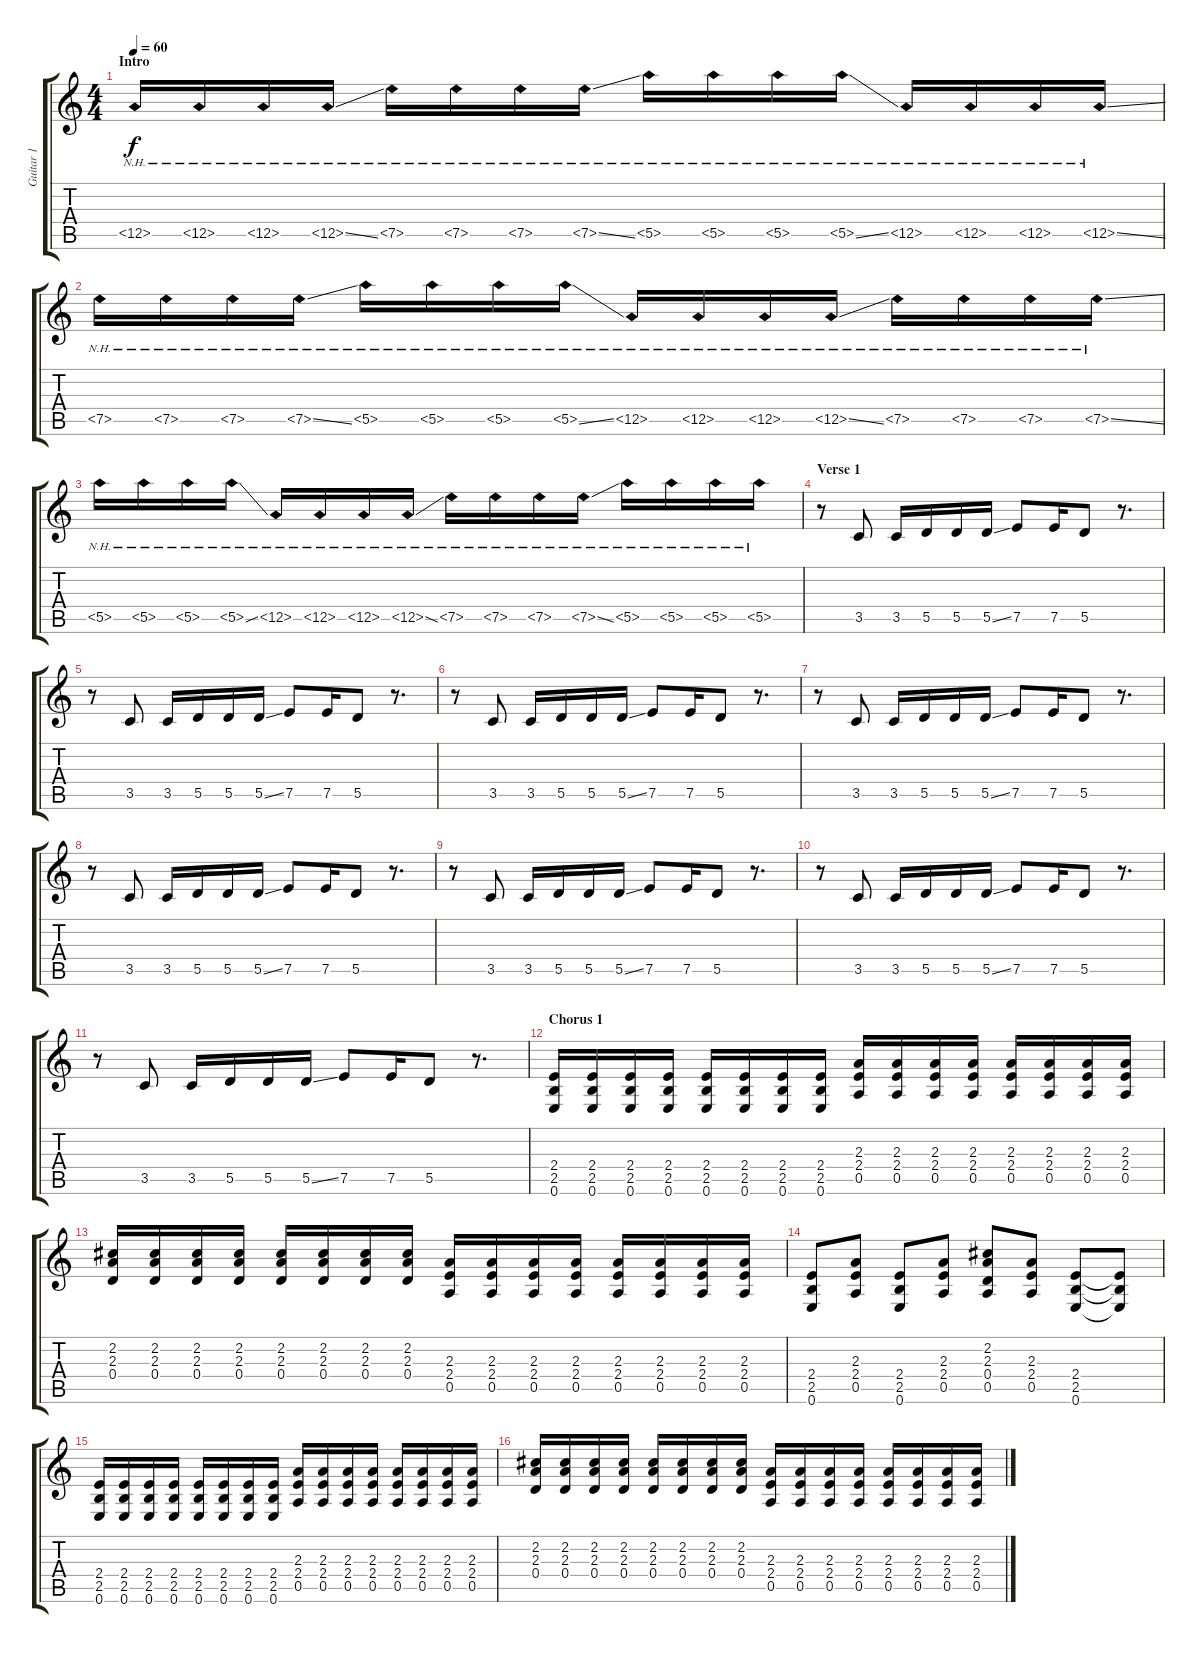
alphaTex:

\track ("Guitar 1" "Guitar 1") {instrument electricguitarclean}
\staff {score tabs}
\tuning (E4 B3 G3 D3 A2 E2) {hide}
\ts (4 4)
\section ("" "Intro")
\tempo 60
\clef g2
\ks c
12.5{nh}.16{dy f instrument electricguitarclean} 12.5{nh}.16 12.5{nh}.16 12.5{nh ss}.16 7.5{nh}.16 7.5{nh}.16 7.5{nh}.16 7.5{nh ss}.16 5.5{nh}.16 5.5{nh}.16 5.5{nh}.16 5.5{nh ss}.16 12.5{nh}.16 12.5{nh}.16 12.5{nh}.16 12.5{nh ss}.16 |
7.5{nh}.16 7.5{nh}.16 7.5{nh}.16 7.5{nh ss}.16 5.5{nh}.16 5.5{nh}.16 5.5{nh}.16 5.5{nh ss}.16 12.5{nh}.16 12.5{nh}.16 12.5{nh}.16 12.5{nh ss}.16 7.5{nh}.16 7.5{nh}.16 7.5{nh}.16 7.5{nh ss}.16 |
5.5{nh}.16 5.5{nh}.16 5.5{nh}.16 5.5{nh ss}.16 12.5{nh}.16 12.5{nh}.16 12.5{nh}.16 12.5{nh ss}.16 7.5{nh}.16 7.5{nh}.16 7.5{nh}.16 7.5{nh ss}.16 5.5{nh}.16 5.5{nh}.16 5.5{nh}.16 5.5{nh}.16 |
\section ("" "Verse 1")
r.8 3.5.8 3.5.16 5.5.16 5.5.16 5.5{ss}.16 7.5.8 7.5.16 5.5.8 r.8{d} |
r.8 3.5.8 3.5.16 5.5.16 5.5.16 5.5{ss}.16 7.5.8 7.5.16 5.5.8 r.8{d} |
r.8 3.5.8 3.5.16 5.5.16 5.5.16 5.5{ss}.16 7.5.8 7.5.16 5.5.8 r.8{d} |
r.8 3.5.8 3.5.16 5.5.16 5.5.16 5.5{ss}.16 7.5.8 7.5.16 5.5.8 r.8{d} |
r.8 3.5.8 3.5.16 5.5.16 5.5.16 5.5{ss}.16 7.5.8 7.5.16 5.5.8 r.8{d} |
r.8 3.5.8 3.5.16 5.5.16 5.5.16 5.5{ss}.16 7.5.8 7.5.16 5.5.8 r.8{d} |
r.8 3.5.8 3.5.16 5.5.16 5.5.16 5.5{ss}.16 7.5.8 7.5.16 5.5.8 r.8{d} |
r.8 3.5.8 3.5.16 5.5.16 5.5.16 5.5{ss}.16 7.5.8 7.5.16 5.5.8 r.8{d} |
\section ("" "Chorus 1")
(2.4 2.5 0.6).16 (2.4 2.5 0.6).16 (2.4 2.5 0.6).16 (2.4 2.5 0.6).16 (2.4 2.5 0.6).16 (2.4 2.5 0.6).16 (2.4 2.5 0.6).16 (2.4 2.5 0.6).16 (2.3 2.4 0.5).16 (2.3 2.4 0.5).16 (2.3 2.4 0.5).16 (2.3 2.4 0.5).16 (2.3 2.4 0.5).16 (2.3 2.4 0.5).16 (2.3 2.4 0.5).16 (2.3 2.4 0.5).16 |
(2.2 2.3 0.4).16 (2.2 2.3 0.4).16 (2.2 2.3 0.4).16 (2.2 2.3 0.4).16 (2.2 2.3 0.4).16 (2.2 2.3 0.4).16 (2.2 2.3 0.4).16 (2.2 2.3 0.4).16 (2.3 2.4 0.5).16 (2.3 2.4 0.5).16 (2.3 2.4 0.5).16 (2.3 2.4 0.5).16 (2.3 2.4 0.5).16 (2.3 2.4 0.5).16 (2.3 2.4 0.5).16 (2.3 2.4 0.5).16 |
(2.4 2.5 0.6).8 (2.3 2.4 0.5).8 (2.4 2.5 0.6).8 (2.3 2.4 0.5).8 (2.2 2.3 0.4 0.5).8 (2.3 2.4 0.5).8 (2.4 2.5 0.6).8 (2.4{t} 2.5{t} 0.6{t}).8 |
(2.4 2.5 0.6).16 (2.4 2.5 0.6).16 (2.4 2.5 0.6).16 (2.4 2.5 0.6).16 (2.4 2.5 0.6).16 (2.4 2.5 0.6).16 (2.4 2.5 0.6).16 (2.4 2.5 0.6).16 (2.3 2.4 0.5).16 (2.3 2.4 0.5).16 (2.3 2.4 0.5).16 (2.3 2.4 0.5).16 (2.3 2.4 0.5).16 (2.3 2.4 0.5).16 (2.3 2.4 0.5).16 (2.3 2.4 0.5).16 |
(2.2 2.3 0.4).16 (2.2 2.3 0.4).16 (2.2 2.3 0.4).16 (2.2 2.3 0.4).16 (2.2 2.3 0.4).16 (2.2 2.3 0.4).16 (2.2 2.3 0.4).16 (2.2 2.3 0.4).16 (2.3 2.4 0.5).16 (2.3 2.4 0.5).16 (2.3 2.4 0.5).16 (2.3 2.4 0.5).16 (2.3 2.4 0.5).16 (2.3 2.4 0.5).16 (2.3 2.4 0.5).16 (2.3 2.4 0.5).16
